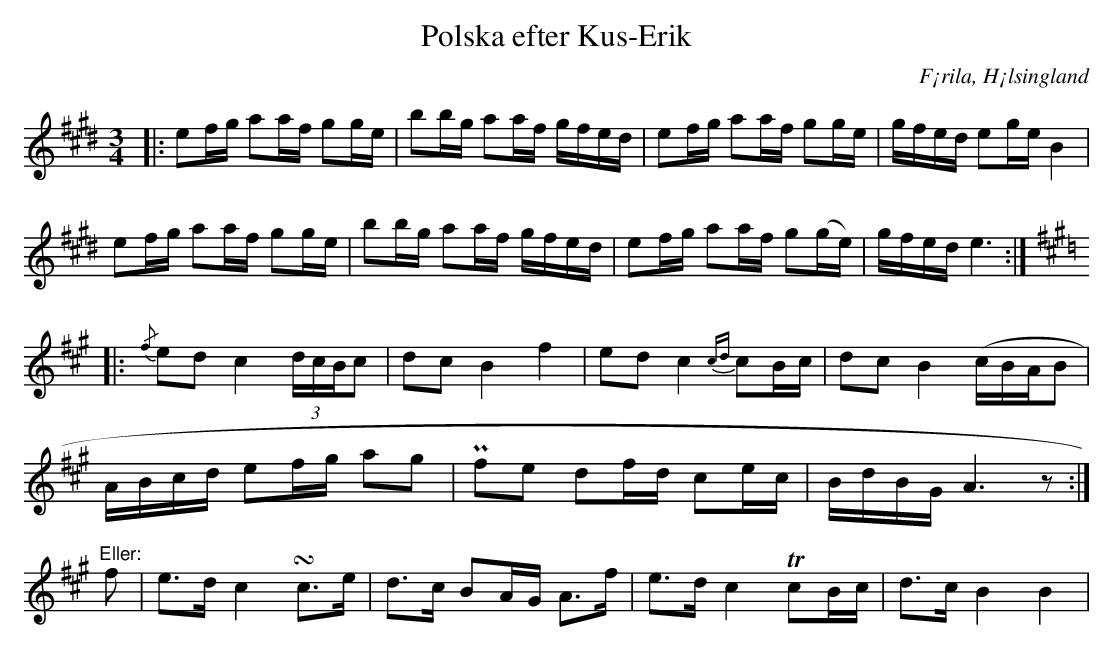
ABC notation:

X:1
T: Polska efter Kus-Erik
O: F¡rila, H¡lsingland
M: 3/4
L: 1/16
K: E
|: e2fg a2af g2ge | b2bg a2af gfed | e2fg a2af g2ge | gfed e2ge B4 |
   e2fg a2af g2ge | b2bg a2af gfed | e2fg a2af g2(ge) | gfed e6 :|
K: A
             |: {/f}e2d2 c4   (3dcBc2    | d2c2  B4   f4    | e2d2  c4 {cd}c2Bc  | d2c2  B4 (cBAB2 |
                ABcd     e2fg a2g2        | Pf2e2 d2fd c2ec  | BdBG  A6 z2    :|
"^Eller:" f2 |  e2>d2    c4   !turn!c2>e2 | d2>c2 B2AG A2>f2 | e2>d2 c4 Tc2Bc  | d2>c2 B4 B4       |
